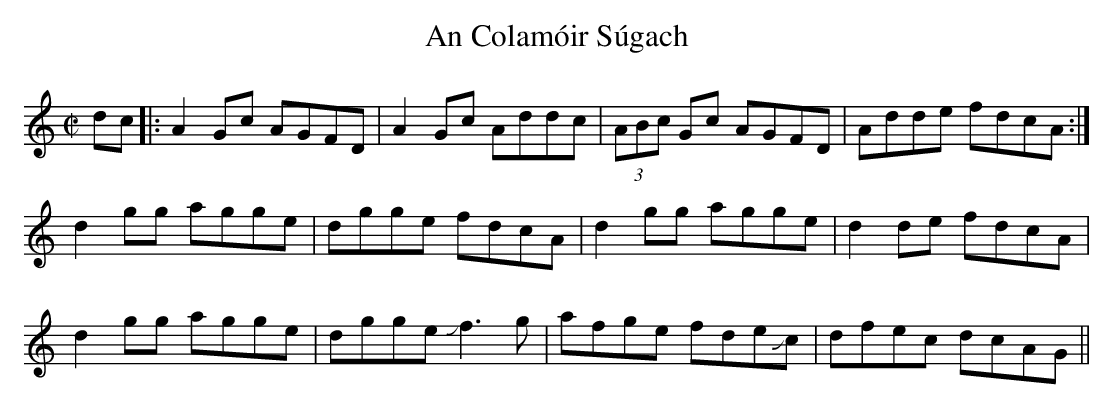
X:1
T:An Colam\'oir S\'ugach
M:C|
K:Gmix
dc|:A2Gc AGFD|A2Gc Addc|(3ABc Gc AGFD|Adde fdcA:|
d2gg agge|dgge fdcA|d2gg agge|d2de fdcA|
d2gg agge|dgge Jf3g|afge fdeJc|dfec dcAG||
